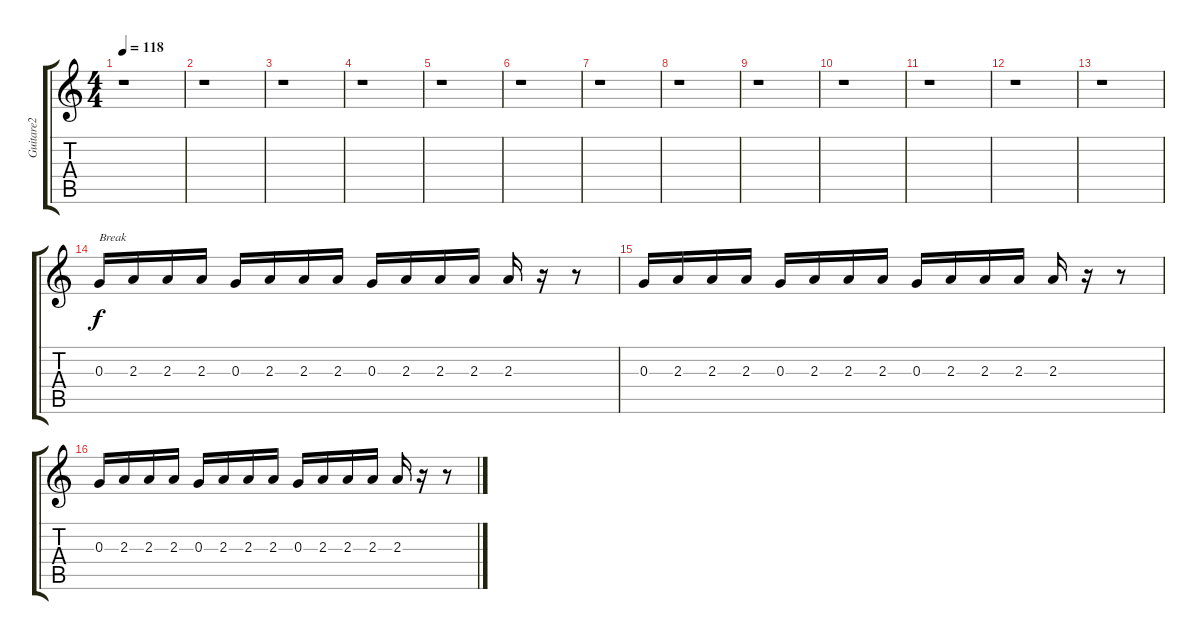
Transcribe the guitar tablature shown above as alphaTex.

\track ("Guitare2" "Guitare2") {instrument distortionguitar}
\staff {score tabs}
\tuning (E4 B3 G3 D3 A2 E2) {hide}
\ts (4 4)
\tempo 118
\clef g2
\ks c
r.1{dy f} |
r.1 |
r.1 |
r.1 |
r.1 |
r.1 |
r.1 |
r.1 |
r.1 |
r.1 |
r.1 |
r.1 |
r.1 |
0.3.16{txt "Break"} 2.3.16 2.3.16 2.3.16 0.3.16 2.3.16 2.3.16 2.3.16 0.3.16 2.3.16 2.3.16 2.3.16 2.3.16 r.16 r.8 |
0.3.16 2.3.16 2.3.16 2.3.16 0.3.16 2.3.16 2.3.16 2.3.16 0.3.16 2.3.16 2.3.16 2.3.16 2.3.16 r.16 r.8 |
0.3.16 2.3.16 2.3.16 2.3.16 0.3.16 2.3.16 2.3.16 2.3.16 0.3.16 2.3.16 2.3.16 2.3.16 2.3.16 r.16 r.8
